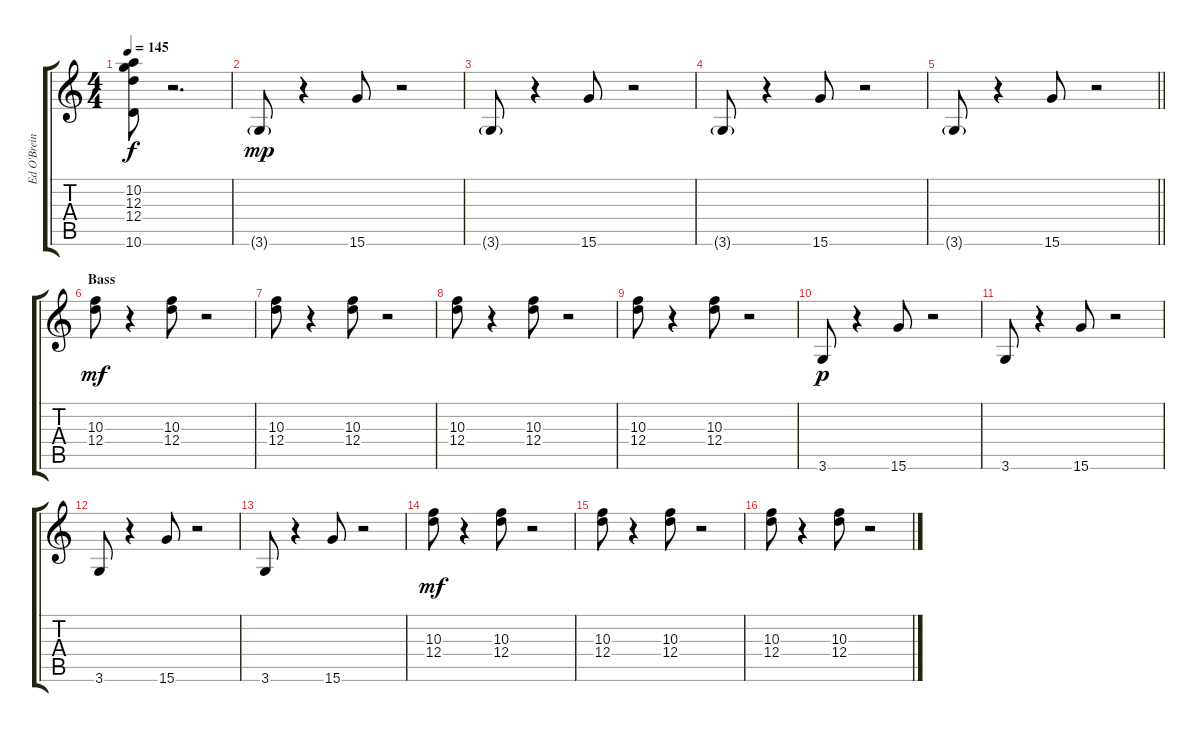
\track ("Ed O'Brein" "Ed O'Brein") {instrument overdrivenguitar}
\staff {score tabs}
\tuning (E4 B3 G3 D3 A2 E2) {hide}
\ts (4 4)
\tempo 145
\clef g2
\ks c
(10.2 12.3 12.4 10.6{t}).8{dy f} r.2{d} |
3.6{g}.8{dy mp} r.4 15.6.8 r.2 |
3.6{g}.8 r.4 15.6.8 r.2 |
3.6{g}.8 r.4 15.6.8 r.2 |
\barLineRight lightlight
3.6{g}.8 r.4 15.6.8 r.2 |
\section ("" "Bass")
(10.3 12.4).8{dy mf} r.4 (10.3 12.4).8 r.2 |
(10.3 12.4).8 r.4 (10.3 12.4).8 r.2 |
(10.3 12.4).8 r.4 (10.3 12.4).8 r.2 |
(10.3 12.4).8 r.4 (10.3 12.4).8 r.2 |
3.6.8{dy p} r.4 15.6.8 r.2 |
3.6.8 r.4 15.6.8 r.2 |
3.6.8 r.4 15.6.8 r.2 |
3.6.8 r.4 15.6.8 r.2 |
(10.3 12.4).8{dy mf} r.4 (10.3 12.4).8 r.2 |
(10.3 12.4).8 r.4 (10.3 12.4).8 r.2 |
(10.3 12.4).8 r.4 (10.3 12.4).8 r.2
